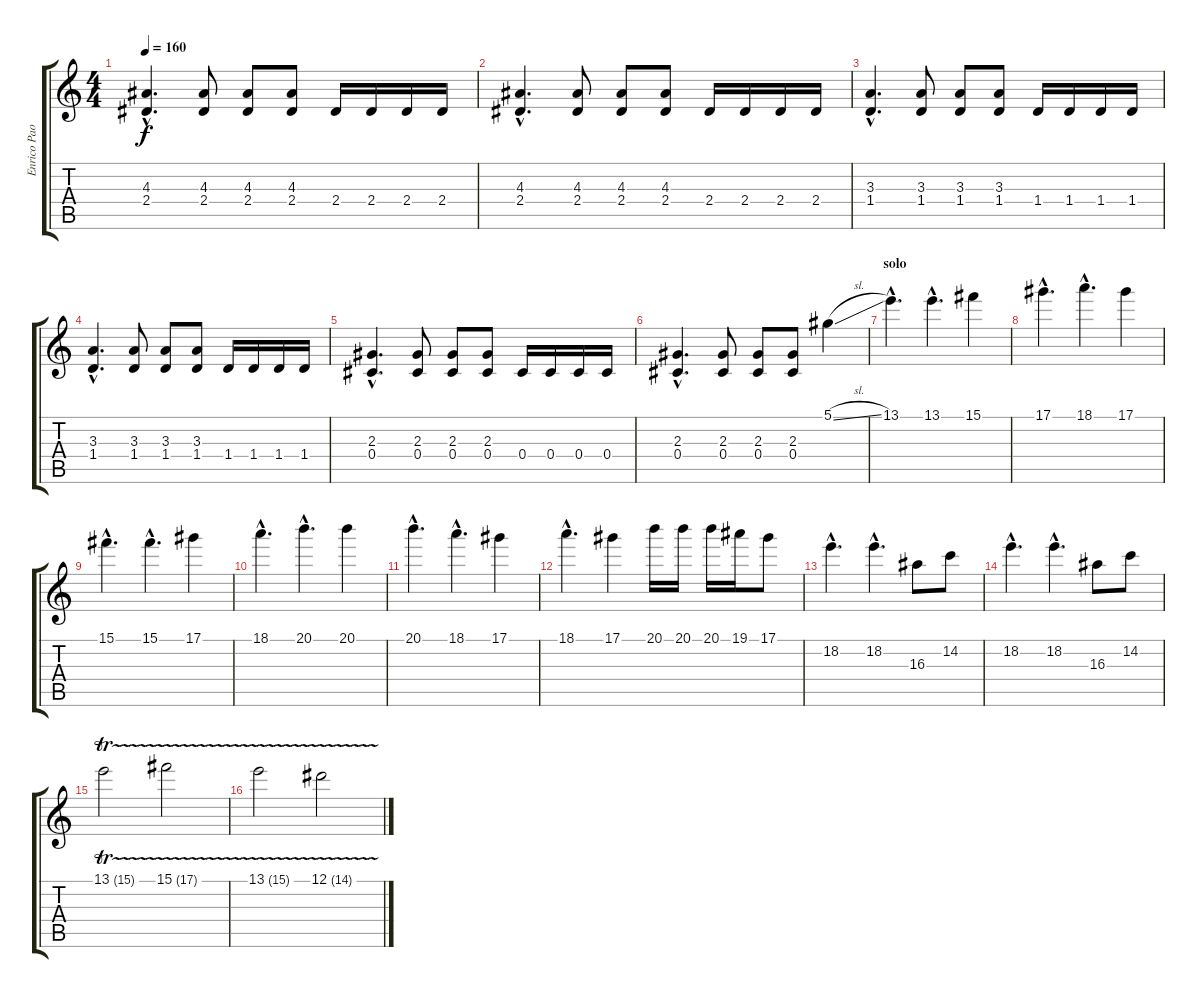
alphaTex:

\track ("Enrico Paoli" "Enrico Pao") {instrument distortionguitar}
\staff {score tabs}
\tuning (Eb4 Bb3 Gb3 Db3 Ab2 Eb2) {hide}
\ts (4 4)
\tempo 160
\clef g2
\ks c
(4.3{hac} 2.4{hac}).4{d dy f} (4.3 2.4).8 (4.3 2.4).8 (4.3 2.4).8 2.4.16 2.4.16 2.4.16 2.4.16 |
(4.3{hac} 2.4{hac}).4{d} (4.3 2.4).8 (4.3 2.4).8 (4.3 2.4).8 2.4.16 2.4.16 2.4.16 2.4.16 |
(3.3{hac} 1.4{hac}).4{d} (3.3 1.4).8 (3.3 1.4).8 (3.3 1.4).8 1.4.16 1.4.16 1.4.16 1.4.16 |
(3.3{hac} 1.4{hac}).4{d} (3.3 1.4).8 (3.3 1.4).8 (3.3 1.4).8 1.4.16 1.4.16 1.4.16 1.4.16 |
(2.3{hac} 0.4{hac}).4{d} (2.3 0.4).8 (2.3 0.4).8 (2.3 0.4).8 0.4.16 0.4.16 0.4.16 0.4.16 |
(2.3{hac} 0.4{hac}).4{d} (2.3 0.4).8 (2.3 0.4).8 (2.3 0.4).8 5.1{sl}.4 |
\section ("" "solo")
13.1{hac}.4{d} 13.1{hac}.4{d} 15.1.4 |
17.1{hac}.4{d} 18.1{hac}.4{d} 17.1.4 |
15.1{hac}.4{d} 15.1{hac}.4{d} 17.1.4 |
18.1{hac}.4{d} 20.1{hac}.4{d} 20.1.4 |
20.1{hac}.4{d} 18.1{hac}.4{d} 17.1.4 |
18.1{hac}.4{d} 17.1.4 20.1.16 20.1.16 20.1.16 19.1.16 17.1.8 |
18.2{hac}.4{d} 18.2{hac}.4{d} 16.3.8 14.2.8 |
18.2{hac}.4{d} 18.2{hac}.4{d} 16.3.8 14.2.8 |
13.1{tr (15 16)}.2 15.1{tr (17 16)}.2 |
13.1{tr (15 16)}.2 12.1{tr (14 16)}.2
